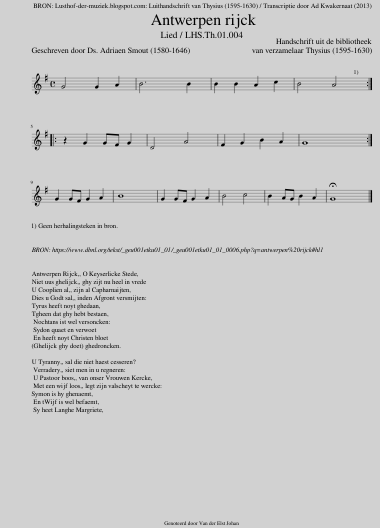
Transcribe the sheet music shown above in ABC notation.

X:1
L:1/8
M:4/4
I:linebreak $
K:G
U:s=!stemless!
V:1 treble
V:1
 G4 G2 A2 | B6 B2 | B2 B2 A2 c2 | B4 A4 ::$ z2 G2 GF G2 | %5
 D4 A4 | F2 G2 B2 A2 | sG8 :|$ G2 GF G2 A2 | sB8 | %10
 G2 GF G2 A2 | B4 c4 | B2 AG B2 A2 | !fermata!sG8 |] %14
